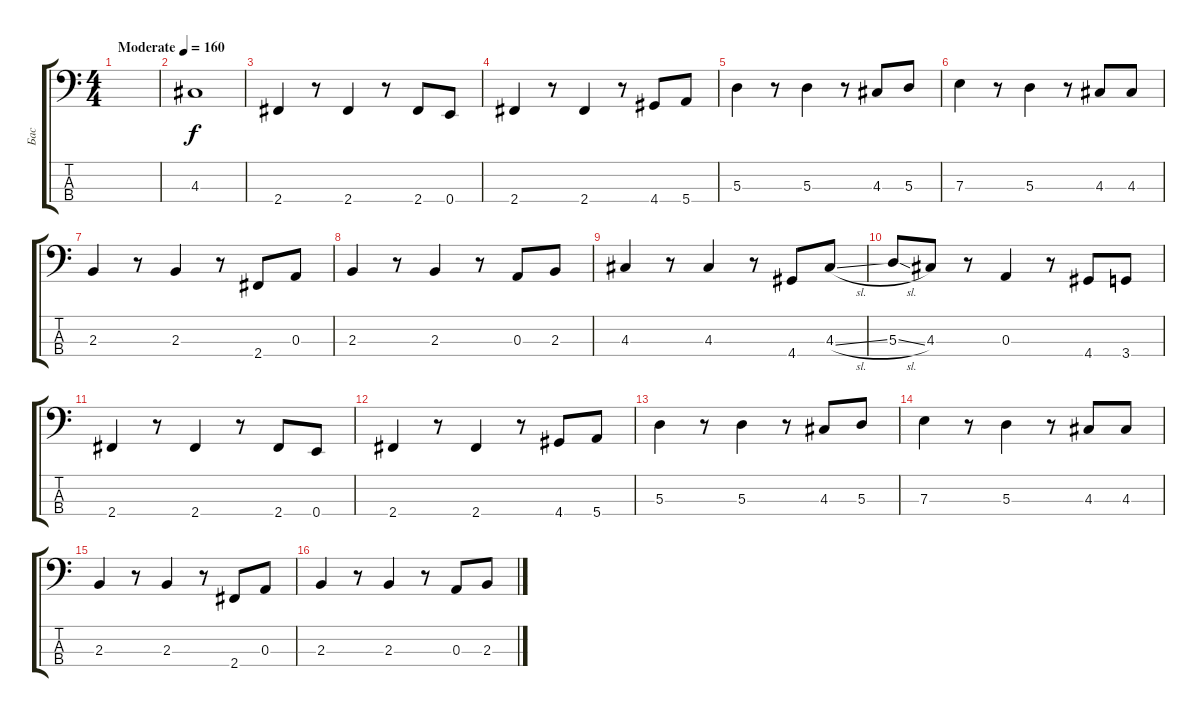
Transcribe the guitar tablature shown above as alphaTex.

\track ("Бас" "Бас") {instrument electricbasspick}
\staff {score tabs}
\tuning (G2 D2 A1 E1) {hide}
\ts (4 4)
\tempo (160 "Moderate")
\clef f4
\ks c
|
4.3.1 |
2.4.4 r.8 2.4.4 r.8 2.4.8 0.4.8 |
2.4.4 r.8 2.4.4 r.8 4.4.8 5.4.8 |
5.3.4 r.8 5.3.4 r.8 4.3.8 5.3.8 |
7.3.4 r.8 5.3.4 r.8 4.3.8 4.3.8 |
2.3.4 r.8 2.3.4 r.8 2.4.8 0.3.8 |
2.3.4 r.8 2.3.4 r.8 0.3.8 2.3.8 |
4.3.4 r.8 4.3.4 r.8 4.4.8 4.3{sl}.8 |
5.3{sl}.8 4.3.8 r.8 0.3.4 r.8 4.4.8 3.4.8 |
2.4.4 r.8 2.4.4 r.8 2.4.8 0.4.8 |
2.4.4 r.8 2.4.4 r.8 4.4.8 5.4.8 |
5.3.4 r.8 5.3.4 r.8 4.3.8 5.3.8 |
7.3.4 r.8 5.3.4 r.8 4.3.8 4.3.8 |
2.3.4 r.8 2.3.4 r.8 2.4.8 0.3.8 |
2.3.4 r.8 2.3.4 r.8 0.3.8 2.3.8
